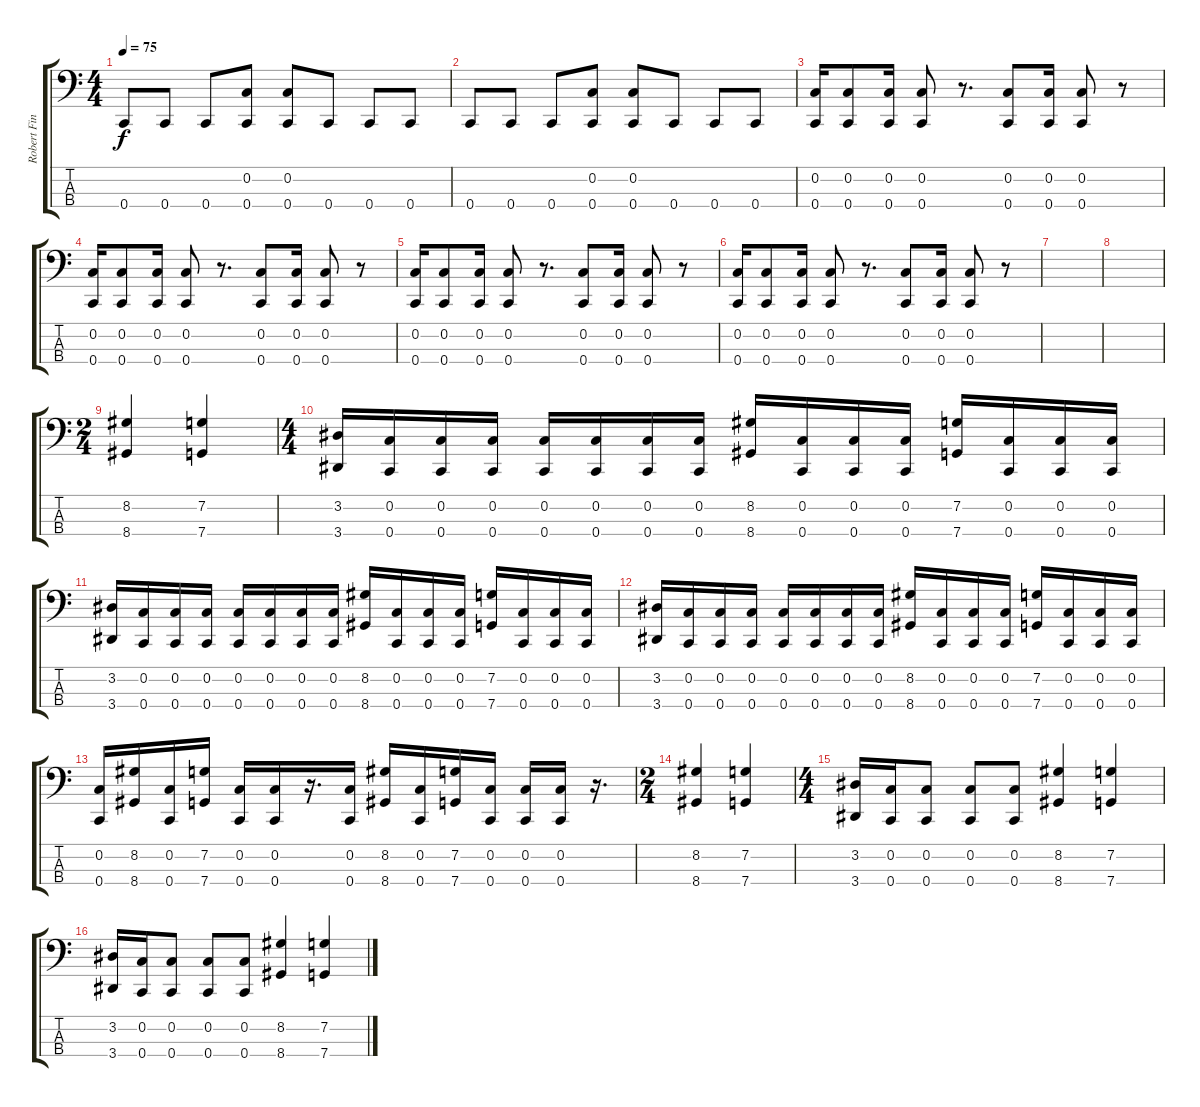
\track ("Robert Finger" "Robert Fin") {instrument electricbassfinger}
\staff {score tabs}
\tuning (F2 C2 G1 C1) {hide}
\ts (4 4)
\tempo 75
\clef f4
\ks c
0.4.8{dy f} 0.4.8 0.4.8 (0.2 0.4).8 (0.2 0.4).8 0.4.8 0.4.8 0.4.8 |
0.4.8 0.4.8 0.4.8 (0.2 0.4).8 (0.2 0.4).8 0.4.8 0.4.8 0.4.8 |
(0.2 0.4).16 (0.2 0.4).8 (0.2 0.4).16 (0.2 0.4).8 r.8{d} (0.2 0.4).8 (0.2 0.4).16 (0.2 0.4).8 r.8 |
(0.2 0.4).16 (0.2 0.4).8 (0.2 0.4).16 (0.2 0.4).8 r.8{d} (0.2 0.4).8 (0.2 0.4).16 (0.2 0.4).8 r.8 |
(0.2 0.4).16 (0.2 0.4).8 (0.2 0.4).16 (0.2 0.4).8 r.8{d} (0.2 0.4).8 (0.2 0.4).16 (0.2 0.4).8 r.8 |
(0.2 0.4).16 (0.2 0.4).8 (0.2 0.4).16 (0.2 0.4).8 r.8{d} (0.2 0.4).8 (0.2 0.4).16 (0.2 0.4).8 r.8 |
|
|
\ts (2 4)
(8.2 8.4).4 (7.2 7.4).4 |
\ts (4 4)
(3.2 3.4).16 (0.2 0.4).16 (0.2 0.4).16 (0.2 0.4).16 (0.2 0.4).16 (0.2 0.4).16 (0.2 0.4).16 (0.2 0.4).16 (8.2 8.4).16 (0.2 0.4).16 (0.2 0.4).16 (0.2 0.4).16 (7.2 7.4).16 (0.2 0.4).16 (0.2 0.4).16 (0.2 0.4).16 |
(3.2 3.4).16 (0.2 0.4).16 (0.2 0.4).16 (0.2 0.4).16 (0.2 0.4).16 (0.2 0.4).16 (0.2 0.4).16 (0.2 0.4).16 (8.2 8.4).16 (0.2 0.4).16 (0.2 0.4).16 (0.2 0.4).16 (7.2 7.4).16 (0.2 0.4).16 (0.2 0.4).16 (0.2 0.4).16 |
(3.2 3.4).16 (0.2 0.4).16 (0.2 0.4).16 (0.2 0.4).16 (0.2 0.4).16 (0.2 0.4).16 (0.2 0.4).16 (0.2 0.4).16 (8.2 8.4).16 (0.2 0.4).16 (0.2 0.4).16 (0.2 0.4).16 (7.2 7.4).16 (0.2 0.4).16 (0.2 0.4).16 (0.2 0.4).16 |
(0.2 0.4).16 (8.2 8.4).16 (0.2 0.4).16 (7.2 7.4).16 (0.2 0.4).16 (0.2 0.4).16 r.16{d} (0.2 0.4).16 (8.2 8.4).16 (0.2 0.4).16 (7.2 7.4).16 (0.2 0.4).16 (0.2 0.4).16 (0.2 0.4).16 r.16{d} |
\ts (2 4)
(8.2 8.4).4 (7.2 7.4).4 |
\ts (4 4)
(3.2 3.4).16 (0.2 0.4).16 (0.2 0.4).8 (0.2 0.4).8 (0.2 0.4).8 (8.2 8.4).4 (7.2 7.4).4 |
(3.2 3.4).16 (0.2 0.4).16 (0.2 0.4).8 (0.2 0.4).8 (0.2 0.4).8 (8.2 8.4).4 (7.2 7.4).4
